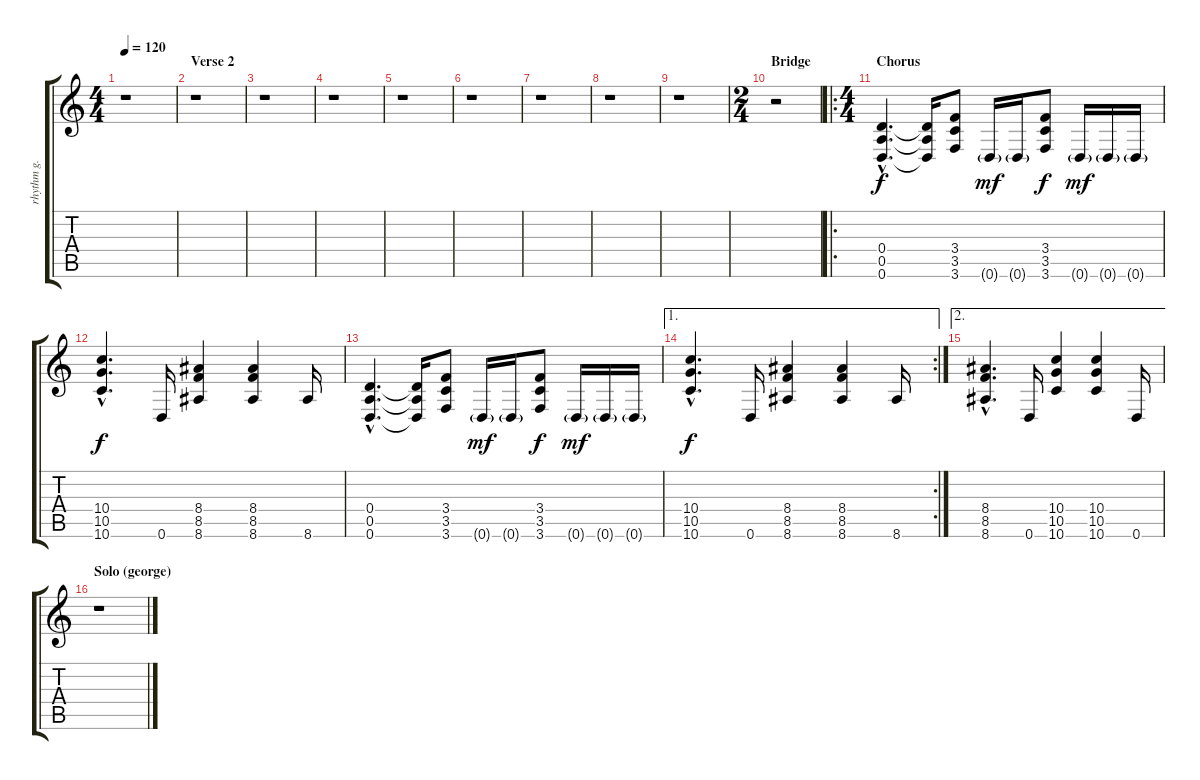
\track ("rhythm g." "rhythm g.") {instrument distortionguitar}
\staff {score tabs}
\tuning (E4 B3 G3 D3 A2 D2) {hide}
\ts (4 4)
\tempo 120
\clef g2
\ks c
r.1{dy f} |
\section ("" "Verse 2")
r.1 |
r.1 |
r.1 |
r.1 |
r.1 |
r.1 |
r.1 |
r.1 |
\ts (2 4)
\section ("" "Bridge")
r.2 |
\ro
\ts (4 4)
\section ("" "Chorus")
(0.4{hac} 0.5{hac} 0.6{hac}).4{d} (0.4{t} 0.5{t} 0.6{t}).16 (3.4 3.5 3.6).8 0.6{g}.16{dy mf} 0.6{g}.16 (3.4 3.5 3.6).8{dy f} 0.6{g}.16{dy mf} 0.6{g}.16 0.6{g}.16 |
(10.4{hac} 10.5{hac} 10.6{hac}).4{d dy f} 0.6.16 (8.4 8.5 8.6).4 (8.4 8.5 8.6).4 8.6.16 |
(0.4{hac} 0.5{hac} 0.6{hac}).4{d} (0.4{t} 0.5{t} 0.6{t}).16 (3.4 3.5 3.6).8 0.6{g}.16{dy mf} 0.6{g}.16 (3.4 3.5 3.6).8{dy f} 0.6{g}.16{dy mf} 0.6{g}.16 0.6{g}.16 |
\ae 1
\rc 2
(10.4{hac} 10.5{hac} 10.6{hac}).4{d dy f} 0.6.16 (8.4 8.5 8.6).4 (8.4 8.5 8.6).4 8.6.16 |
\ae 2
(8.4{hac} 8.5{hac} 8.6{hac}).4{d} 0.6.16 (10.4 10.5 10.6).4 (10.4 10.5 10.6).4{balance 16} 0.6.16 |
\section ("" "Solo (george)")
r.1
